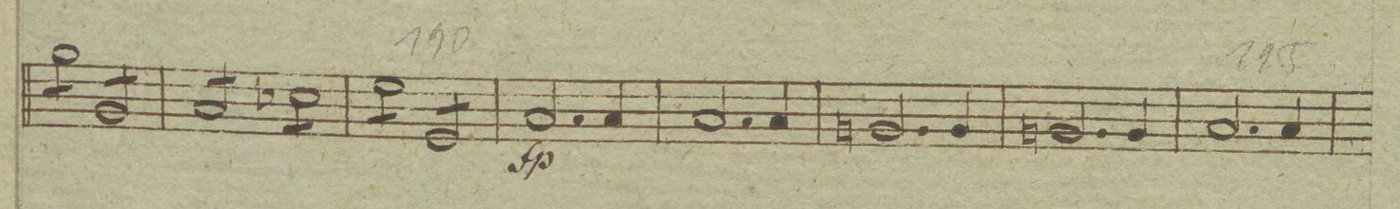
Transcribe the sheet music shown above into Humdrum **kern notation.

**kern	**dynam
*I"Viola.	*
*clefC3	*
*k[b-e-a-]	*
*met(c)	*
*M4/4	*
8a-\L	.
8a-\	.
8a-\	.
8a-\J	.
8A-/L	.
8A-/	.
8A-/	.
8A-/J	.
=185	=185
8B-/L	.
8B-/	.
8B-/	.
8B-/J	.
8d-X\L	.
8d-\	.
8d-\	.
8d-\J	.
=186	=186
8f\L	.
8f\	.
8f\	.
8f\J	.
8F/L	.
8F/	.
8F/	.
8F/J	.
*Xtremolo	*
=187	=187
2.B-/	fp
4B-/	.
=188	=188
2.B-/	.
4B-/	.
=189	=189
2.An/	.
4A/	.
=190	=190
2.An/	.
4A/	.
=191	=191
2.B-/	.
4B-/	.
=192	=192
*-	*-
